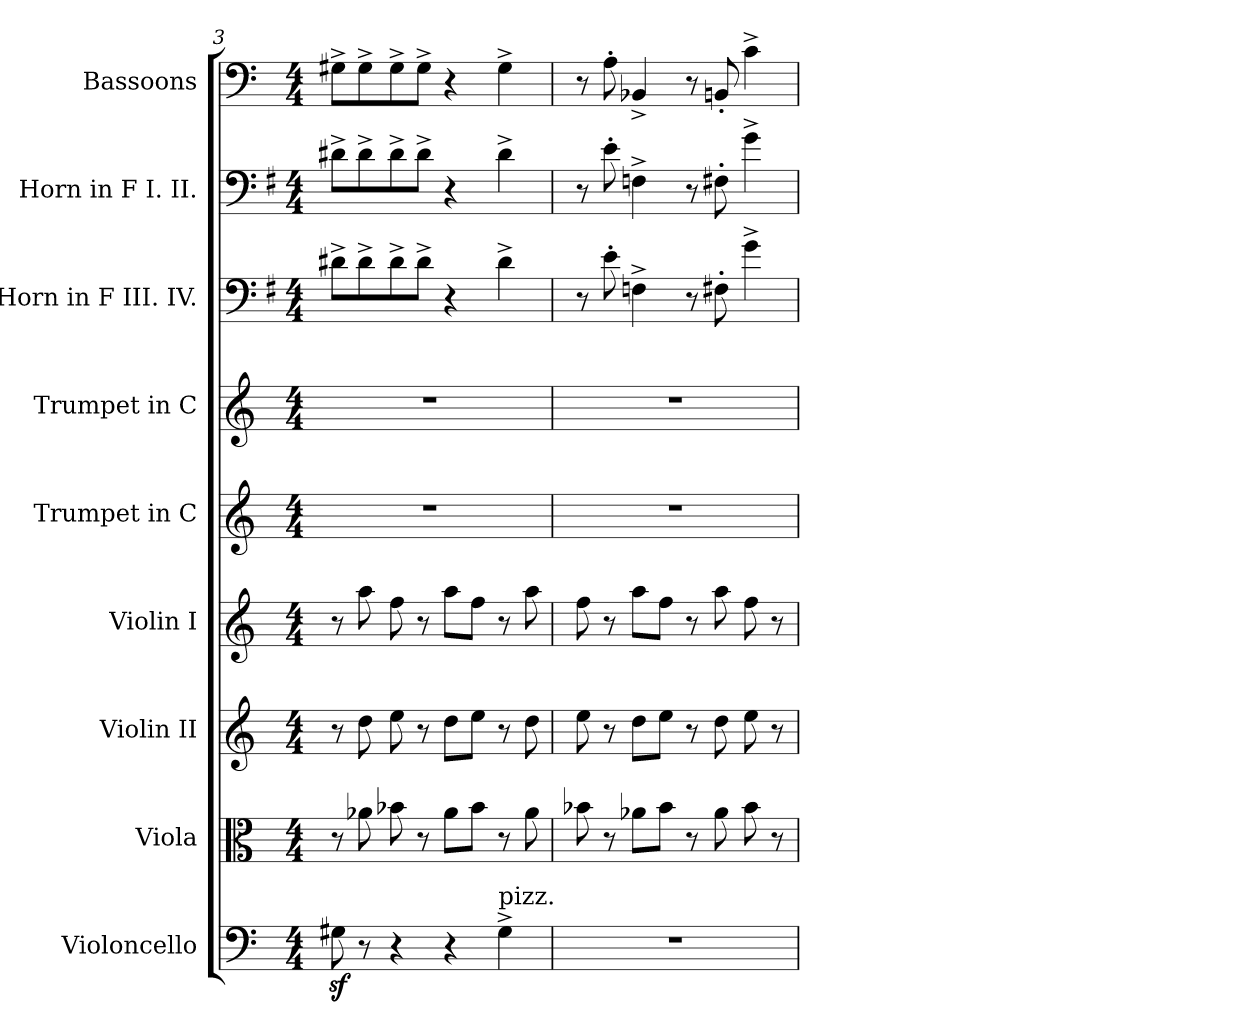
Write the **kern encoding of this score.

**kern	**kern	**kern	**kern	**kern	**kern	**kern	**kern	**kern
*part9	*part8	*part7	*part6	*part5	*part4	*part3	*part2	*part1
*staff9	*staff8	*staff7	*staff6	*staff5	*staff4	*staff3	*staff2	*staff1
*I"Violoncello	*I"Viola	*I"Violin II	*I"Violin I	*I"Trumpet in C	*I"Trumpet in C	*I"Horn in F III. IV.	*I"Horn in F I. II.	*I"Bassoons
*I'Vc.	*I'Vla.	*I'Vln. II	*I'Vln. I	*	*	*I'Hn.	*I'Hn.	*I'Bsn.
*clefF4	*clefC3	*clefG2	*clefG2	*clefG2	*clefG2	*clefF4	*clefF4	*clefF4
*	*	*	*	*	*	*ITrd4c7	*ITrd4c7	*
*k[]	*k[]	*k[]	*k[]	*k[]	*k[]	*k[]	*k[]	*k[]
*C:	*C:	*C:	*C:	*C:	*C:	*C:	*C:	*C:
*M4/4	*M4/4	*M4/4	*M4/4	*M4/4	*M4/4	*M4/4	*M4/4	*M4/4
=3	=3	=3	=3	=3	=3	=3	=3	=3
8G#Xz	8r	8r	8r	1r	1r	8G#X^L	8G#X^L	8G#X^L
8r	8a-X	8dd	8aa	.	.	8G#^	8G#^	8G#^
4r	8b-X	8ee	8ff	.	.	8G#^	8G#^	8G#^
.	8r	8r	8r	.	.	8G#^J	8G#^J	8G#^J
4r	8a-\L	8dd\L	8aa\L	.	.	4r	4r	4r
.	8b-\J	8ee\J	8ff\J	.	.	.	.	.
!LO:TX:a:t=pizz.	!	!	!	!	!	!	!	!
4G#^	8r	8r	8r	.	.	4G#^	4G#^	4G#^
.	8a-	8dd	8aa	.	.	.	.	.
=4	=4	=4	=4	=4	=4	=4	=4	=4
1r	8b-X	8ee	8ff	1r	1r	8r	8r	8r
.	8r	8r	8r	.	.	8A'	8A'	8A'
.	8a-X\L	8dd\L	8aa\L	.	.	4BB-X^	4BB-X^	4BB-X^
.	8b-\J	8ee\J	8ff\J	.	.	.	.	.
.	8r	8r	8r	.	.	8r	8r	8r
.	8a-	8dd	8aa	.	.	8BBn'	8BBn'	8BBn'
.	8b-	8ee	8ff	.	.	4c^	4c^	4c^
.	8r	8r	8r	.	.	.	.	.
=	=	=	=	=	=	=	=	=
*-	*-	*-	*-	*-	*-	*-	*-	*-
